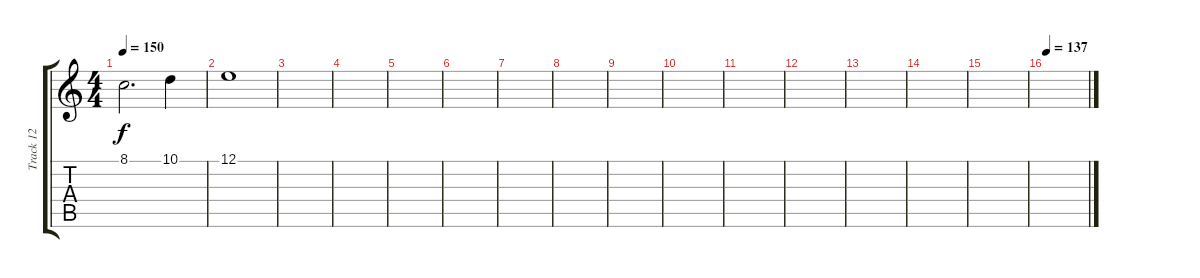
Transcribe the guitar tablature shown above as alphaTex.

\track ("Track 12" "Track 12") {instrument choiraahs}
\staff {score tabs}
\tuning (E4 B3 G3 D3 A2 E2) {hide}
\ts (4 4)
\tempo 150
\clef g2
\ks c
8.1.2{d dy f} 10.1.4 |
12.1.1 |
|
|
|
|
|
|
|
|
|
|
|
|
|
\tempo 137
